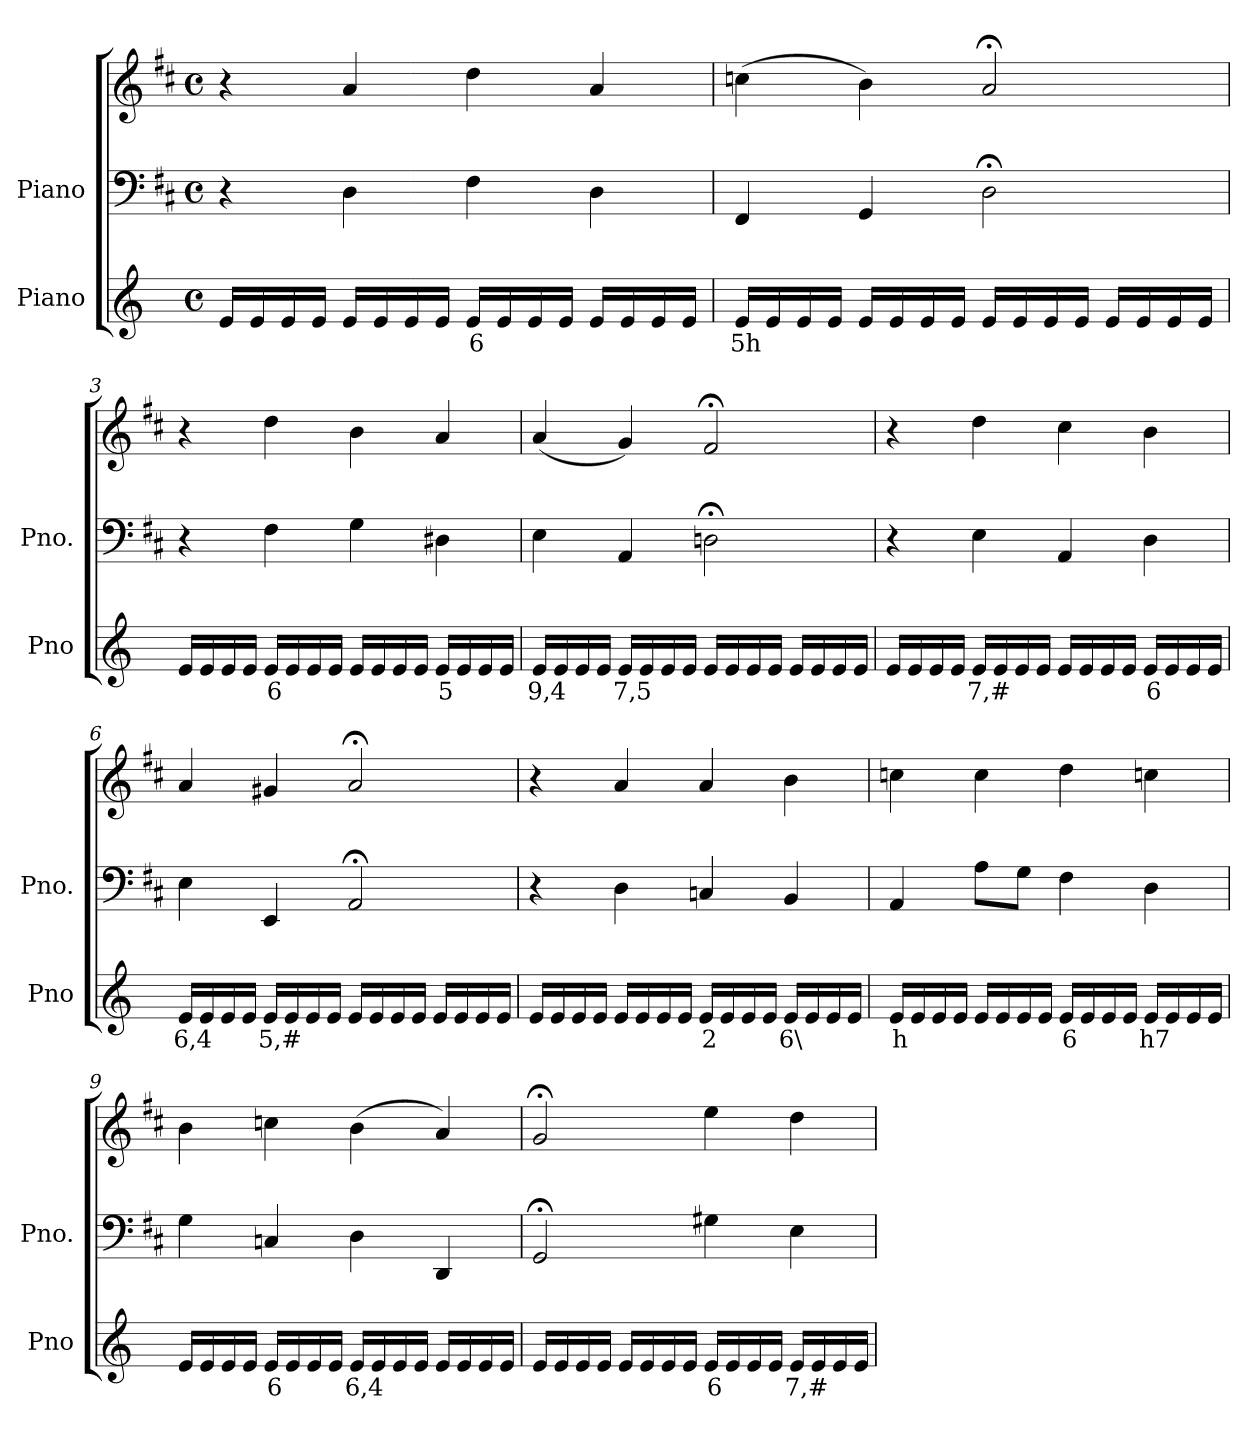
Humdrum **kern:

**kern	**text	**kern	**kern
*part2	*part2	*part1	*part1
*staff3	*staff3	*staff2	*staff1
*I"Piano	*	*I"Piano	*
*I'Pno	*	*I'Pno.	*
*clefG2	*	*clefF4	*clefG2
*k[]	*	*k[f#c#]	*k[f#c#]
*M4/4	*	*M4/4	*M4/4
*met(c)	*	*met(c)	*met(c)
=1	=1	=1	=1
16e/LL	.	4r	4r
16e/	.	.	.
16e/	.	.	.
16e/JJ	.	.	.
16e/LL	.	4D\	4a/
16e/	.	.	.
16e/	.	.	.
16e/JJ	.	.	.
!	!LO:LY:b	!	!
16e/LL	6	4F#\	4dd\
16e/	.	.	.
16e/	.	.	.
16e/JJ	.	.	.
16e/LL	.	4D\	4a/
16e/	.	.	.
16e/	.	.	.
16e/JJ	.	.	.
=2	=2	=2	=2
!	!LO:LY:b	!	!
16e/LL	5h	4FF#/	(>4ccn\
16e/	.	.	.
16e/	.	.	.
16e/JJ	.	.	.
16e/LL	.	4GG/	4b\)
16e/	.	.	.
16e/	.	.	.
16e/JJ	.	.	.
16e/LL	.	2D;<\	2a;</
16e/	.	.	.
16e/	.	.	.
16e/JJ	.	.	.
16e/LL	.	.	.
16e/	.	.	.
16e/	.	.	.
16e/JJ	.	.	.
=3	=3	=3	=3
16e/LL	.	4r	4r
16e/	.	.	.
16e/	.	.	.
16e/JJ	.	.	.
!	!LO:LY:b	!	!
16e/LL	6	4F#\	4dd\
16e/	.	.	.
16e/	.	.	.
16e/JJ	.	.	.
16e/LL	.	4G\	4b\
16e/	.	.	.
16e/	.	.	.
16e/JJ	.	.	.
!	!LO:LY:b	!	!
16e/LL	5	4D#X\	4a/
16e/	.	.	.
16e/	.	.	.
16e/JJ	.	.	.
=4	=4	=4	=4
!	!LO:LY:b	!	!
16e/LL	9,4	4E\	(<4a/
16e/	.	.	.
16e/	.	.	.
16e/JJ	.	.	.
!	!LO:LY:b	!	!
16e/LL	7,5	4AA/	4g/)
16e/	.	.	.
16e/	.	.	.
16e/JJ	.	.	.
16e/LL	.	2Dn;<\	2f#;</
16e/	.	.	.
16e/	.	.	.
16e/JJ	.	.	.
16e/LL	.	.	.
16e/	.	.	.
16e/	.	.	.
16e/JJ	.	.	.
=5	=5	=5	=5
16e/LL	.	4r	4r
16e/	.	.	.
16e/	.	.	.
16e/JJ	.	.	.
!	!LO:LY:b	!	!
16e/LL	7,#	4E\	4dd\
16e/	.	.	.
16e/	.	.	.
16e/JJ	.	.	.
16e/LL	.	4AA/	4cc#\
16e/	.	.	.
16e/	.	.	.
16e/JJ	.	.	.
!	!LO:LY:b	!	!
16e/LL	6	4D\	4b\
16e/	.	.	.
16e/	.	.	.
16e/JJ	.	.	.
=6	=6	=6	=6
!	!LO:LY:b	!	!
16e/LL	6,4	4E\	4a/
16e/	.	.	.
16e/	.	.	.
16e/JJ	.	.	.
!	!LO:LY:b	!	!
16e/LL	5,#	4EE/	4g#X/
16e/	.	.	.
16e/	.	.	.
16e/JJ	.	.	.
16e/LL	.	2AA;</	2a;</
16e/	.	.	.
16e/	.	.	.
16e/JJ	.	.	.
16e/LL	.	.	.
16e/	.	.	.
16e/	.	.	.
16e/JJ	.	.	.
=7	=7	=7	=7
16e/LL	.	4r	4r
16e/	.	.	.
16e/	.	.	.
16e/JJ	.	.	.
16e/LL	.	4D\	4a/
16e/	.	.	.
16e/	.	.	.
16e/JJ	.	.	.
!	!LO:LY:b	!	!
16e/LL	2	4Cn/	4a/
16e/	.	.	.
16e/	.	.	.
16e/JJ	.	.	.
!	!LO:LY:b	!	!
16e/LL	6\	4BB/	4b\
16e/	.	.	.
16e/	.	.	.
16e/JJ	.	.	.
=8	=8	=8	=8
!	!LO:LY:b	!	!
16e/LL	h	4AA/	4ccn\
16e/	.	.	.
16e/	.	.	.
16e/JJ	.	.	.
16e/LL	.	8A\L	4cc\
16e/	.	.	.
!	!LO:LY:b	!	!
16e/	_	8G\J	.
16e/JJ	.	.	.
!	!LO:LY:b	!	!
16e/LL	6	4F#\	4dd\
16e/	.	.	.
16e/	.	.	.
16e/JJ	.	.	.
!	!LO:LY:b	!	!
16e/LL	h7	4D\	4ccn\
16e/	.	.	.
16e/	.	.	.
16e/JJ	.	.	.
=9	=9	=9	=9
16e/LL	.	4G\	4b\
16e/	.	.	.
16e/	.	.	.
16e/JJ	.	.	.
!	!LO:LY:b	!	!
16e/LL	6	4Cn/	4ccn\
16e/	.	.	.
16e/	.	.	.
16e/JJ	.	.	.
!	!LO:LY:b	!	!
16e/LL	6,4	4D\	(>4b\
16e/	.	.	.
16e/	.	.	.
16e/JJ	.	.	.
16e/LL	.	4DD/	4a/)
16e/	.	.	.
16e/	.	.	.
16e/JJ	.	.	.
=10	=10	=10	=10
16e/LL	.	2GG;</	2g;</
16e/	.	.	.
16e/	.	.	.
16e/JJ	.	.	.
16e/LL	.	.	.
16e/	.	.	.
16e/	.	.	.
16e/JJ	.	.	.
!	!LO:LY:b	!	!
16e/LL	6	4G#X\	4ee\
16e/	.	.	.
16e/	.	.	.
16e/JJ	.	.	.
!	!LO:LY:b	!	!
16e/LL	7,#	4E\	4dd\
16e/	.	.	.
16e/	.	.	.
16e/JJ	.	.	.
=	=	=	=
*-	*-	*-	*-
